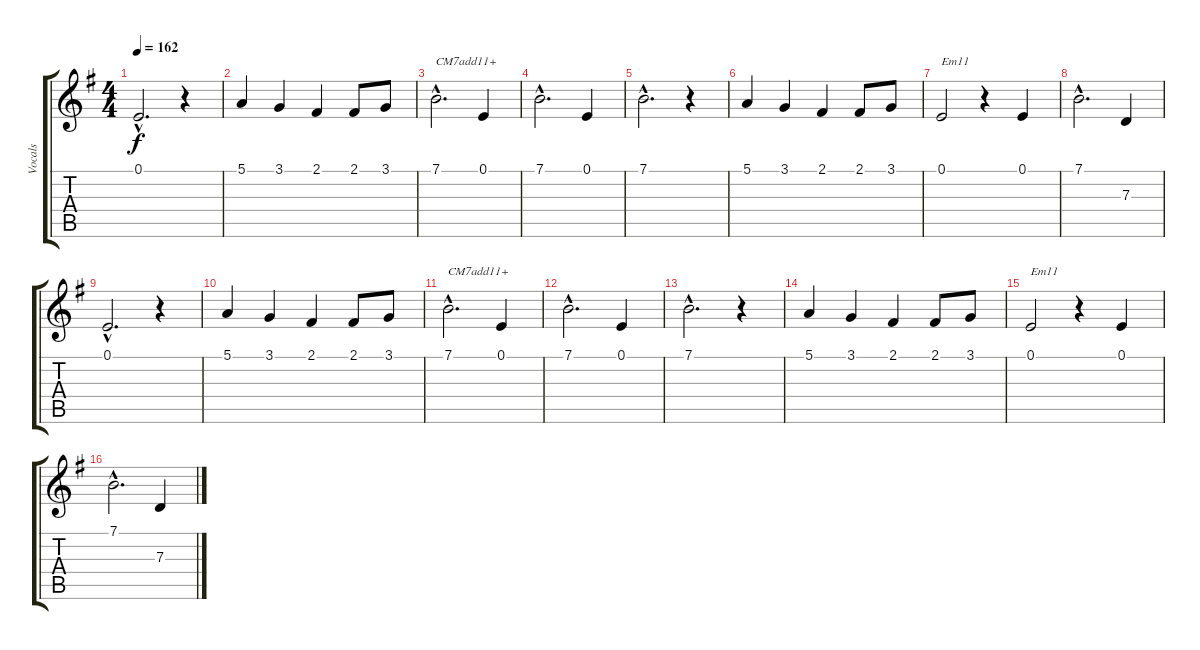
\track ("Vocals" "Vocals") {instrument trumpet}
\staff {score tabs}
\tuning (E4 B3 G3 D3 A2 E2) {hide}
\ts (4 4)
\tempo 162
\clef g2
\ks g
0.1{hac}.2{d dy f} r.4 |
5.1.4 3.1.4 2.1.4 2.1.8 3.1.8 |
7.1{hac}.2{d txt "CM7add11+"} 0.1.4 |
7.1{hac}.2{d} 0.1.4 |
7.1{hac}.2{d} r.4 |
5.1.4 3.1.4 2.1.4 2.1.8 3.1.8 |
0.1.2{txt "Em11"} r.4 0.1.4 |
7.1{hac}.2{d} 7.3.4 |
0.1{hac}.2{d} r.4 |
5.1.4 3.1.4 2.1.4 2.1.8 3.1.8 |
7.1{hac}.2{d txt "CM7add11+"} 0.1.4 |
7.1{hac}.2{d} 0.1.4 |
7.1{hac}.2{d} r.4 |
5.1.4 3.1.4 2.1.4 2.1.8 3.1.8 |
0.1.2{txt "Em11"} r.4 0.1.4 |
7.1{hac}.2{d} 7.3.4
